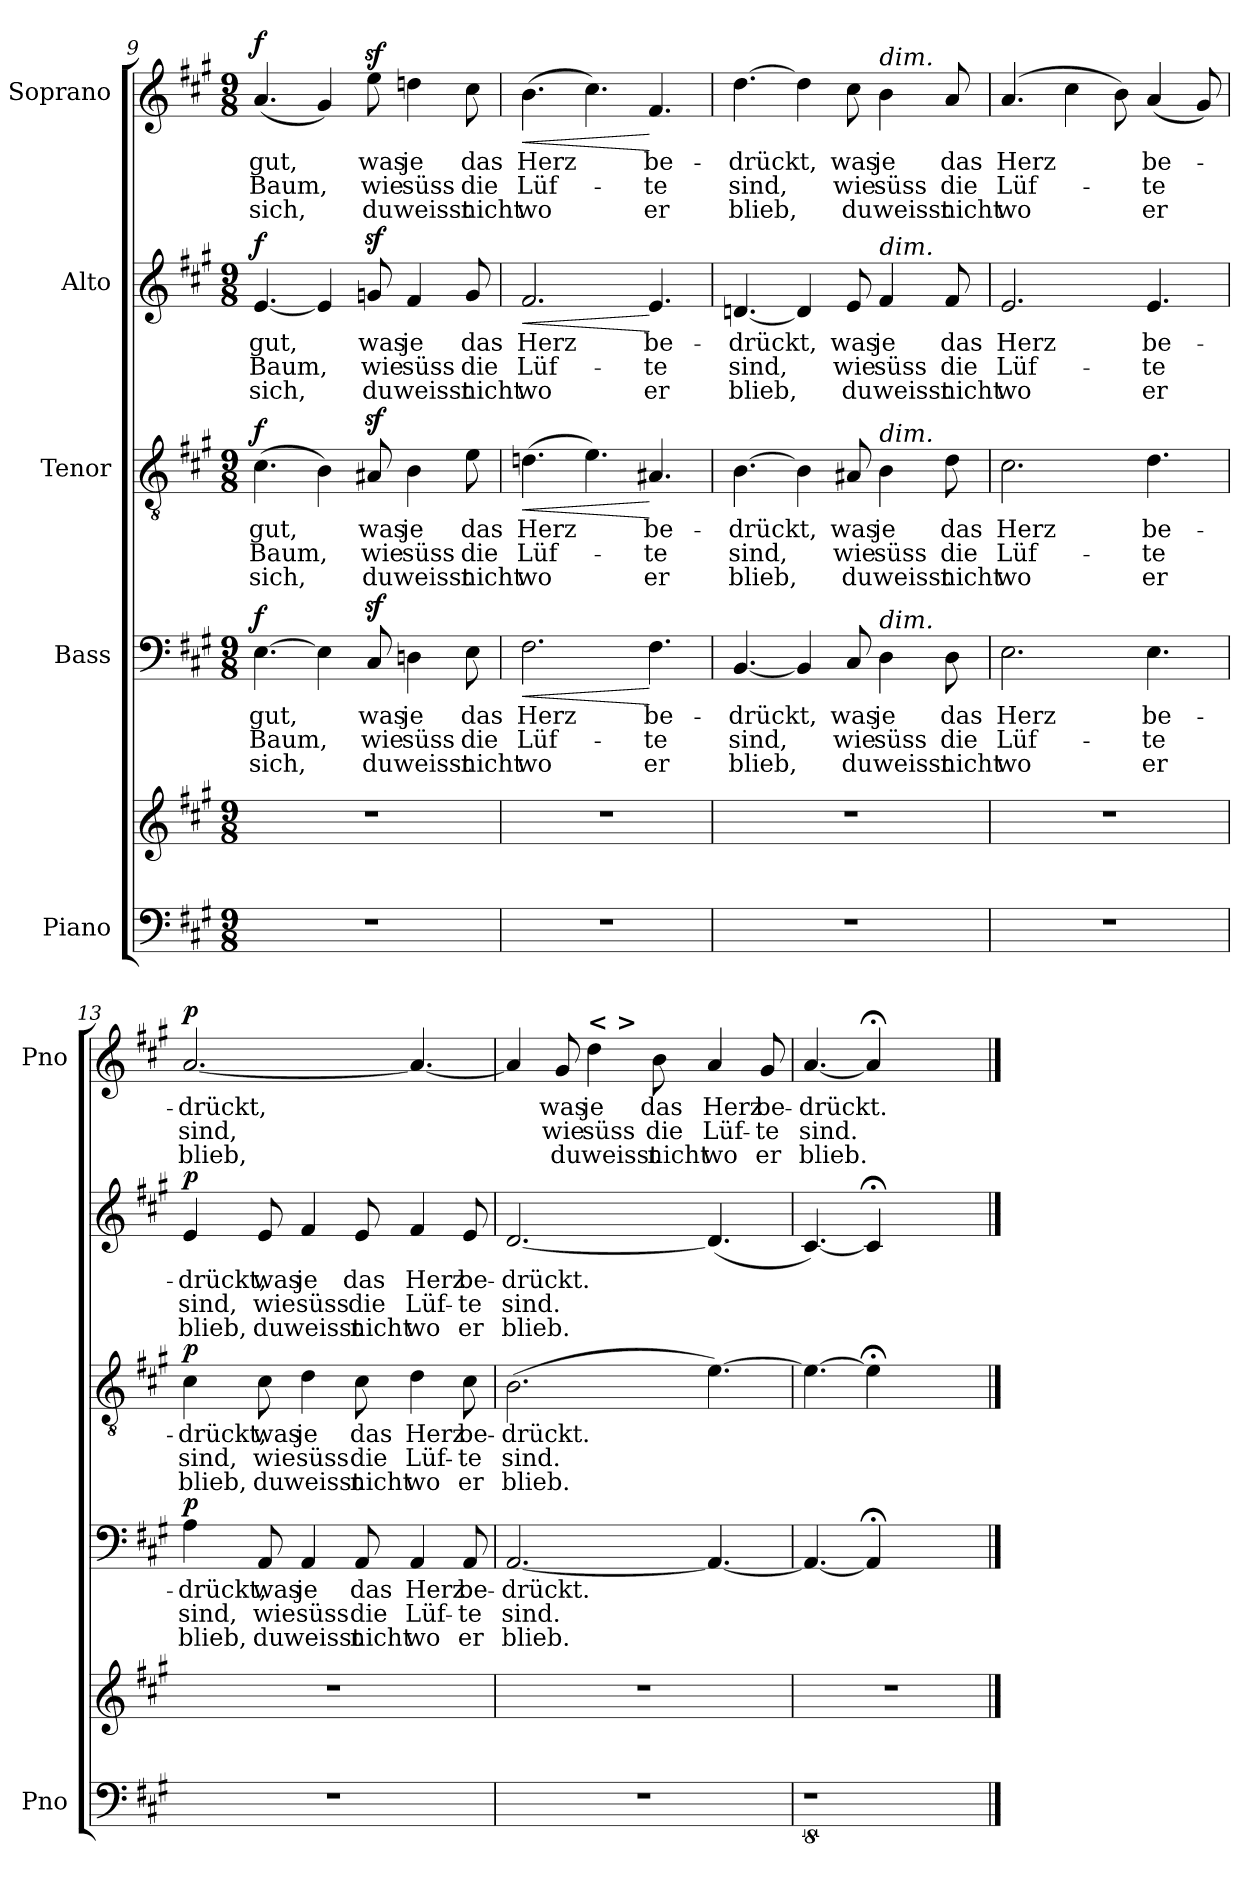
**kern	**kern	**kern	**text	**text	**text	**dynam	**kern	**text	**text	**text	**dynam	**kern	**text	**text	**text	**dynam	**kern	**text	**text	**text	**dynam
*part5	*part5	*part4	*part4	*part4	*part4	*part4	*part3	*part3	*part3	*part3	*part3	*part2	*part2	*part2	*part2	*part2	*part1	*part1	*part1	*part1	*part1
*staff6	*staff5	*staff4	*staff4	*staff4	*staff4	*staff4	*staff3	*staff3	*staff3	*staff3	*staff3	*staff2	*staff2	*staff2	*staff2	*staff2	*staff1	*staff1	*staff1	*staff1	*staff1
*I"Piano	*	*I"Bass	*	*	*	*	*I"Tenor	*	*	*	*	*I"Alto	*	*	*	*	*I"Soprano	*	*	*	*
*I'Pno	*	*	*	*	*	*	*	*	*	*	*	*	*	*	*	*	*I'Pno	*	*	*	*
!!LO:PB:g=z
*clefF4	*clefG2	*clefF4	*	*	*	*	*clefGv2	*	*	*	*	*clefG2	*	*	*	*	*clefG2	*	*	*	*
*k[f#c#g#]	*k[f#c#g#]	*k[f#c#g#]	*	*	*	*	*k[f#c#g#]	*	*	*	*	*k[f#c#g#]	*	*	*	*	*k[f#c#g#]	*	*	*	*
*A:	*A:	*A:	*	*	*	*	*A:	*	*	*	*	*A:	*	*	*	*	*A:	*	*	*	*
*M9/8	*M9/8	*M9/8	*	*	*	*	*M9/8	*	*	*	*	*M9/8	*	*	*	*	*M9/8	*	*	*	*
=9	=9	=9	=9	=9	=9	=9	=9	=9	=9	=9	=9	=9	=9	=9	=9	=9	=9	=9	=9	=9	=9
!	!	!	!LO:LY:b	!LO:LY:b	!LO:LY:b	!LO:DY:b	!	!LO:LY:b	!LO:LY:b	!LO:LY:b	!LO:DY:b	!	!LO:LY:b	!LO:LY:b	!LO:LY:b	!LO:DY:b	!	!LO:LY:b	!LO:LY:b	!LO:LY:b	!LO:DY:b
8%9r	8%9r	[4.E\	gut,	Baum,	sich,	f	(>4.c#\	gut,	Baum,	sich,	f	[4.e/	gut,	Baum,	sich,	f	(<4.a/	gut,	Baum,	sich,	f
.	.	4E\]	.	.	.	.	4B\)	.	.	.	.	4e/]	.	.	.	.	4g#/)	.	.	.	.
!	!	!	!LO:LY:b	!LO:LY:b	!LO:LY:b	!	!	!LO:LY:b	!LO:LY:b	!LO:LY:b	!	!	!LO:LY:b	!LO:LY:b	!LO:LY:b	!	!	!LO:LY:b	!LO:LY:b	!LO:LY:b	!
.	.	8C#z</	was	wie	du	.	8A#Xz</	was	wie	du	.	8gnz</	was	wie	du	.	8eez<\	was	wie	du	.
!	!	!	!LO:LY:b	!LO:LY:b	!LO:LY:b	!	!	!LO:LY:b	!LO:LY:b	!LO:LY:b	!	!	!LO:LY:b	!LO:LY:b	!LO:LY:b	!	!	!LO:LY:b	!LO:LY:b	!LO:LY:b	!
.	.	4Dn\	je	süss	weisst	.	4B\	je	süss	weisst	.	4f#/	je	süss	weisst	.	4ddn\	je	süss	weisst	.
!	!	!	!LO:LY:b	!LO:LY:b	!LO:LY:b	!	!	!LO:LY:b	!LO:LY:b	!LO:LY:b	!	!	!LO:LY:b	!LO:LY:b	!LO:LY:b	!	!	!LO:LY:b	!LO:LY:b	!LO:LY:b	!
.	.	8E\	das	die	nicht	.	8e\	das	die	nicht	.	8g/	das	die	nicht	.	8cc#\	das	die	nicht	.
!!LO:PB:g=z
=10	=10	=10	=10	=10	=10	=10	=10	=10	=10	=10	=10	=10	=10	=10	=10	=10	=10	=10	=10	=10	=10
!	!	!	!LO:LY:b	!LO:LY:b	!LO:LY:b	!LO:HP:b	!	!LO:LY:b	!LO:LY:b	!LO:LY:b	!LO:HP:b	!	!LO:LY:b	!LO:LY:b	!LO:LY:b	!LO:HP:b	!	!LO:LY:b	!LO:LY:b	!LO:LY:b	!LO:HP:b
8%9r	8%9r	2.F#\	Herz	Lüf-	wo	<	(>4.dn\	Herz	Lüf-	wo	<	2.f#/	Herz	Lüf-	wo	<	(>4.b\	Herz	Lüf-	wo	<
.	.	.	.	.	.	.	4.e\)	.	.	.	.	.	.	.	.	.	4.cc#\)	.	.	.	.
!	!	!	!LO:LY:b	!LO:LY:b	!LO:LY:b	!	!	!LO:LY:b	!LO:LY:b	!LO:LY:b	!	!	!LO:LY:b	!LO:LY:b	!LO:LY:b	!	!	!LO:LY:b	!LO:LY:b	!LO:LY:b	!
.	.	4.F#\	be-	-te	er	[	4.A#X/	be-	-te	er	[	4.e/	be-	-te	er	[	4.f#/	be-	-te	er	[
=11	=11	=11	=11	=11	=11	=11	=11	=11	=11	=11	=11	=11	=11	=11	=11	=11	=11	=11	=11	=11	=11
!	!	!	!LO:LY:b	!LO:LY:b	!LO:LY:b	!	!	!LO:LY:b	!LO:LY:b	!LO:LY:b	!	!	!LO:LY:b	!LO:LY:b	!LO:LY:b	!	!	!LO:LY:b	!LO:LY:b	!LO:LY:b	!
8%9r	8%9r	[4.BB/	-drückt,	sind,	blieb,	.	[4.B\	-drückt,	sind,	blieb,	.	[4.dn/	-drückt,	sind,	blieb,	.	[4.dd\	-drückt,	sind,	blieb,	.
.	.	4BB/]	.	.	.	.	4B\]	.	.	.	.	4d/]	.	.	.	.	4dd\]	.	.	.	.
!	!	!	!LO:LY:b	!LO:LY:b	!LO:LY:b	!	!	!LO:LY:b	!LO:LY:b	!LO:LY:b	!	!	!LO:LY:b	!LO:LY:b	!LO:LY:b	!	!	!LO:LY:b	!LO:LY:b	!LO:LY:b	!
.	.	8C#/	was	wie	du	.	8A#X/	was	wie	du	.	8e/	was	wie	du	.	8cc#\	was	wie	du	.
!	!	!	!	!	!	!	!	!	!	!	!	!	!	!	!	!	!LO:TX:a:i:t=dim.	!	!	!	!
!	!	!	!	!	!	!	!	!	!	!	!	!LO:TX:a:i:t=dim.	!	!	!	!	!	!	!	!	!
!	!	!	!	!	!	!	!LO:TX:a:i:t=dim.	!	!	!	!	!	!	!	!	!	!	!	!	!	!
!	!	!LO:TX:a:i:t=dim.	!	!	!	!	!	!	!	!	!	!	!	!	!	!	!	!	!	!	!
!	!	!	!LO:LY:b	!LO:LY:b	!LO:LY:b	!	!	!LO:LY:b	!LO:LY:b	!LO:LY:b	!	!	!LO:LY:b	!LO:LY:b	!LO:LY:b	!	!	!LO:LY:b	!LO:LY:b	!LO:LY:b	!
.	.	4D\	je	süss	weisst	.	4B\	je	süss	weisst	.	4f#/	je	süss	weisst	.	4b\	je	süss	weisst	.
!	!	!	!LO:LY:b	!LO:LY:b	!LO:LY:b	!	!	!LO:LY:b	!LO:LY:b	!LO:LY:b	!	!	!LO:LY:b	!LO:LY:b	!LO:LY:b	!	!	!LO:LY:b	!LO:LY:b	!LO:LY:b	!
.	.	8D\	das	die	nicht	.	8d\	das	die	nicht	.	8f#/	das	die	nicht	.	8a/	das	die	nicht	.
=12	=12	=12	=12	=12	=12	=12	=12	=12	=12	=12	=12	=12	=12	=12	=12	=12	=12	=12	=12	=12	=12
!	!	!	!LO:LY:b	!LO:LY:b	!LO:LY:b	!	!	!LO:LY:b	!LO:LY:b	!LO:LY:b	!	!	!LO:LY:b	!LO:LY:b	!LO:LY:b	!	!	!LO:LY:b	!LO:LY:b	!LO:LY:b	!
8%9r	8%9r	2.E\	Herz	Lüf-	wo	.	2.c#\	Herz	Lüf-	wo	.	2.e/	Herz	Lüf-	wo	.	(>4.a/	Herz	Lüf-	wo	.
.	.	.	.	.	.	.	.	.	.	.	.	.	.	.	.	.	4cc#\	.	.	.	.
.	.	.	.	.	.	.	.	.	.	.	.	.	.	.	.	.	8b\)	.	.	.	.
!	!	!	!LO:LY:b	!LO:LY:b	!LO:LY:b	!	!	!LO:LY:b	!LO:LY:b	!LO:LY:b	!	!	!LO:LY:b	!LO:LY:b	!LO:LY:b	!	!	!LO:LY:b	!LO:LY:b	!LO:LY:b	!
.	.	4.E\	be-	-te	er	.	4.d\	be-	-te	er	.	4.e/	be-	-te	er	.	(<4a/	be-	-te	er	.
.	.	.	.	.	.	.	.	.	.	.	.	.	.	.	.	.	8g#/)	.	.	.	.
=13	=13	=13	=13	=13	=13	=13	=13	=13	=13	=13	=13	=13	=13	=13	=13	=13	=13	=13	=13	=13	=13
!	!	!	!LO:LY:b	!LO:LY:b	!LO:LY:b	!LO:DY:b	!	!LO:LY:b	!LO:LY:b	!LO:LY:b	!LO:DY:b	!	!LO:LY:b	!LO:LY:b	!LO:LY:b	!LO:DY:b	!	!LO:LY:b	!LO:LY:b	!LO:LY:b	!LO:DY:b
8%9r	8%9r	4A\	-drückt,	sind,	blieb,	p	4c#\	-drückt,	sind,	blieb,	p	4e/	-drückt,	sind,	blieb,	p	[2.a/	-drückt,	sind,	blieb,	p
!	!	!	!LO:LY:b	!LO:LY:b	!LO:LY:b	!	!	!LO:LY:b	!LO:LY:b	!LO:LY:b	!	!	!LO:LY:b	!LO:LY:b	!LO:LY:b	!	!	!	!	!	!
.	.	8AA/	was	wie	du	.	8c#\	was	wie	du	.	8e/	was	wie	du	.	.	.	.	.	.
!	!	!	!LO:LY:b	!LO:LY:b	!LO:LY:b	!	!	!LO:LY:b	!LO:LY:b	!LO:LY:b	!	!	!LO:LY:b	!LO:LY:b	!LO:LY:b	!	!	!	!	!	!
.	.	4AA/	je	süss	weisst	.	4d\	je	süss	weisst	.	4f#/	je	süss	weisst	.	.	.	.	.	.
!	!	!	!LO:LY:b	!LO:LY:b	!LO:LY:b	!	!	!LO:LY:b	!LO:LY:b	!LO:LY:b	!	!	!LO:LY:b	!LO:LY:b	!LO:LY:b	!	!	!	!	!	!
.	.	8AA/	das	die	nicht	.	8c#\	das	die	nicht	.	8e/	das	die	nicht	.	.	.	.	.	.
!	!	!	!LO:LY:b	!LO:LY:b	!LO:LY:b	!	!	!LO:LY:b	!LO:LY:b	!LO:LY:b	!	!	!LO:LY:b	!LO:LY:b	!LO:LY:b	!	!	!	!	!	!
.	.	4AA/	Herz	Lüf-	wo	.	4d\	Herz	Lüf-	wo	.	4f#/	Herz	Lüf-	wo	.	4.a/_	.	.	.	.
!	!	!	!LO:LY:b	!LO:LY:b	!LO:LY:b	!	!	!LO:LY:b	!LO:LY:b	!LO:LY:b	!	!	!LO:LY:b	!LO:LY:b	!LO:LY:b	!	!	!	!	!	!
.	.	8AA/	be-	-te	er	.	8c#\	be-	-te	er	.	8e/	be-	-te	er	.	.	.	.	.	.
!!LO:PB:g=z
=14	=14	=14	=14	=14	=14	=14	=14	=14	=14	=14	=14	=14	=14	=14	=14	=14	=14	=14	=14	=14	=14
!	!	!	!LO:LY:b	!LO:LY:b	!LO:LY:b	!	!	!LO:LY:b	!LO:LY:b	!LO:LY:b	!	!	!LO:LY:b	!LO:LY:b	!LO:LY:b	!	!	!	!	!	!
8%9r	8%9r	[2.AA/	-drückt.	sind.	blieb.	.	(>2.B\	-drückt.	sind.	blieb.	.	[2.d/	-drückt.	sind.	blieb.	.	4a/]	.	.	.	.
!	!	!	!	!	!	!	!	!	!	!	!	!	!	!	!	!	!	!LO:LY:b	!LO:LY:b	!LO:LY:b	!
.	.	.	.	.	.	.	.	.	.	.	.	.	.	.	.	.	8g#/	was	wie	du	.
!	!	!	!	!	!	!	!	!	!	!	!	!	!	!	!	!	!LO:TX:a:B:t=< >	!	!	!	!
!	!	!	!	!	!	!	!	!	!	!	!	!	!	!	!	!	!	!LO:LY:b	!LO:LY:b	!LO:LY:b	!
.	.	.	.	.	.	.	.	.	.	.	.	.	.	.	.	.	4dd\	je	süss	weisst	.
!	!	!	!	!	!	!	!	!	!	!	!	!	!	!	!	!	!	!LO:LY:b	!LO:LY:b	!LO:LY:b	!
.	.	.	.	.	.	.	.	.	.	.	.	.	.	.	.	.	8b\	das	die	nicht	.
!	!	!	!	!	!	!	!	!	!	!	!	!	!	!	!	!	!	!LO:LY:b	!LO:LY:b	!LO:LY:b	!
.	.	4.AA/_	.	.	.	.	[4.e\)	.	.	.	.	(<4.d/]	.	.	.	.	4a/	Herz	Lüf-	wo	.
!	!	!	!	!	!	!	!	!	!	!	!	!	!	!	!	!	!	!LO:LY:b	!LO:LY:b	!LO:LY:b	!
.	.	.	.	.	.	.	.	.	.	.	.	.	.	.	.	.	8g#/	be-	-te	er	.
=15	=15	=15	=15	=15	=15	=15	=15	=15	=15	=15	=15	=15	=15	=15	=15	=15	=15	=15	=15	=15	=15
!	!	!	!	!	!	!	!	!	!	!	!	!	!	!	!	!	!	!LO:LY:b	!LO:LY:b	!LO:LY:b	!
8%5r	8%9r	4.AA/_	.	.	.	.	4.e\_	.	.	.	.	[4.c#/)	.	.	.	.	[4.a/	-drückt.	sind.	blieb.	.
.	.	4AA;</]	.	.	.	.	4e;<\]	.	.	.	.	4c#;</]	.	.	.	.	4a;</]	.	.	.	.
2ryy	.	2ryy	.	.	.	.	2ryy	.	.	.	.	2ryy	.	.	.	.	2ryy	.	.	.	.
==	==	==	==	==	==	==	==	==	==	==	==	==	==	==	==	==	==	==	==	==	==
*-	*-	*-	*-	*-	*-	*-	*-	*-	*-	*-	*-	*-	*-	*-	*-	*-	*-	*-	*-	*-	*-
